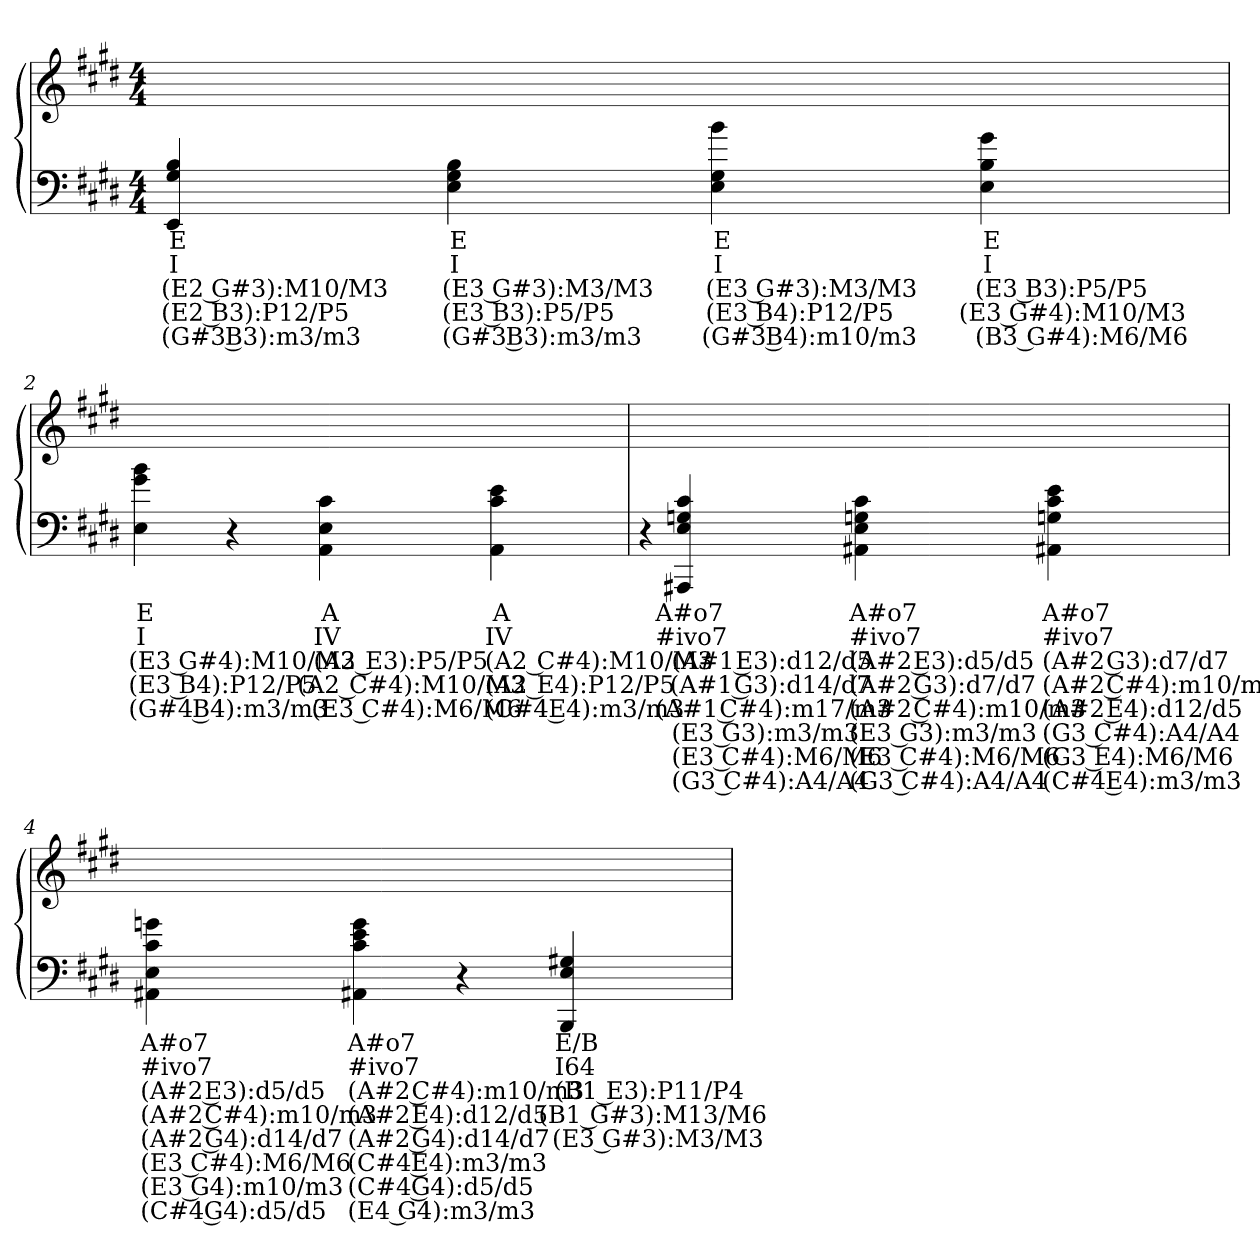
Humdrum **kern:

**kern	**text	**text	**text	**text	**text	**text	**text	**text	**kern
*part2	*part2	*part2	*part2	*part2	*part2	*part2	*part2	*part2	*part1
*staff2	*staff2	*staff2	*staff2	*staff2	*staff2	*staff2	*staff2	*staff2	*staff1
*clefF4	*	*	*	*	*	*	*	*	*clefG2
*k[f#c#g#d#]	*	*	*	*	*	*	*	*	*k[f#c#g#d#]
*E:	*	*	*	*	*	*	*	*	*E:
*M4/4	*	*	*	*	*	*	*	*	*M4/4
*MM60	*	*	*	*	*	*	*	*	*MM60
=1	=1	=1	=1	=1	=1	=1	=1	=1	=1
4EE 4G# 4B	E	I	(E2 G#3):M10/M3	(E2 B3):P12/P5	(G#3 B3):m3/m3	.	.	.	1ryy
4E 4G# 4B	E	I	(E3 G#3):M3/M3	(E3 B3):P5/P5	(G#3 B3):m3/m3	.	.	.	.
4E 4G# 4b	E	I	(E3 G#3):M3/M3	(E3 B4):P12/P5	(G#3 B4):m10/m3	.	.	.	.
4E 4B 4g#	E	I	(E3 B3):P5/P5	(E3 G#4):M10/M3	(B3 G#4):M6/M6	.	.	.	.
=2	=2	=2	=2	=2	=2	=2	=2	=2	=2
4E 4g# 4b	E	I	(E3 G#4):M10/M3	(E3 B4):P12/P5	(G#4 B4):m3/m3	.	.	.	1ryy
4r	.	.	.	.	.	.	.	.	.
4AA 4E 4c#	A	IV	(A2 E3):P5/P5	(A2 C#4):M10/M3	(E3 C#4):M6/M6	.	.	.	.
4AA 4c# 4e	A	IV	(A2 C#4):M10/M3	(A2 E4):P12/P5	(C#4 E4):m3/m3	.	.	.	.
=3	=3	=3	=3	=3	=3	=3	=3	=3	=3
4r	.	.	.	.	.	.	.	.	1ryy
4AAA#X 4E 4Gn 4c#	A#o7	#ivo7	(A#1 E3):d12/d5	(A#1 G3):d14/d7	(A#1 C#4):m17/m3	(E3 G3):m3/m3	(E3 C#4):M6/M6	(G3 C#4):A4/A4	.
4AA#X 4E 4Gn 4c#	A#o7	#ivo7	(A#2 E3):d5/d5	(A#2 G3):d7/d7	(A#2 C#4):m10/m3	(E3 G3):m3/m3	(E3 C#4):M6/M6	(G3 C#4):A4/A4	.
4AA#X 4Gn 4c# 4e	A#o7	#ivo7	(A#2 G3):d7/d7	(A#2 C#4):m10/m3	(A#2 E4):d12/d5	(G3 C#4):A4/A4	(G3 E4):M6/M6	(C#4 E4):m3/m3	.
=4	=4	=4	=4	=4	=4	=4	=4	=4	=4
4AA#X 4E 4c# 4gn	A#o7	#ivo7	(A#2 E3):d5/d5	(A#2 C#4):m10/m3	(A#2 G4):d14/d7	(E3 C#4):M6/M6	(E3 G4):m10/m3	(C#4 G4):d5/d5	1ryy
4AA#X 4c# 4e 4g	A#o7	#ivo7	(A#2 C#4):m10/m3	(A#2 E4):d12/d5	(A#2 G4):d14/d7	(C#4 E4):m3/m3	(C#4 G4):d5/d5	(E4 G4):m3/m3	.
4r	.	.	.	.	.	.	.	.	.
4BBB 4E 4G#X	E/B	I64	(B1 E3):P11/P4	(B1 G#3):M13/M6	(E3 G#3):M3/M3	.	.	.	.
=	=	=	=	=	=	=	=	=	=
*-	*-	*-	*-	*-	*-	*-	*-	*-	*-
